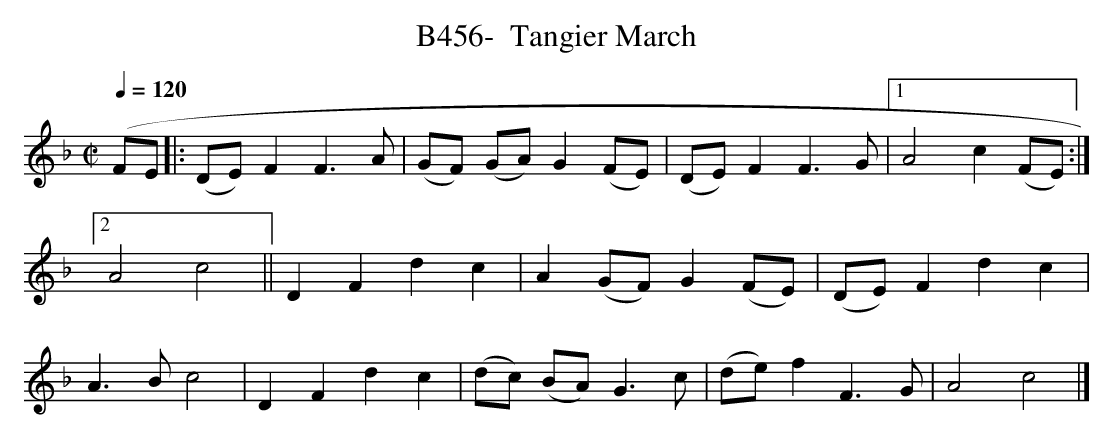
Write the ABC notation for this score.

X:1
T:B456-  Tangier March
Q:1/4=120
L:1/4
M:C|
K:C mixolydian
(F/E/|:(D/E/)FF3/2A/|(G/F/) (G/A/)G(F/E/)|(D/E/)FF3/2G/|\
[1A2c(F/E/):| [2A2c2||DFdc|A(G/F/)G(F/E/)|\
(D/E/)Fdc|A3/2B/c2|DFdc|(d/c/) (B/A/)G3/2c/|\
(d/e/)fF3/2G/|A2c2|]
